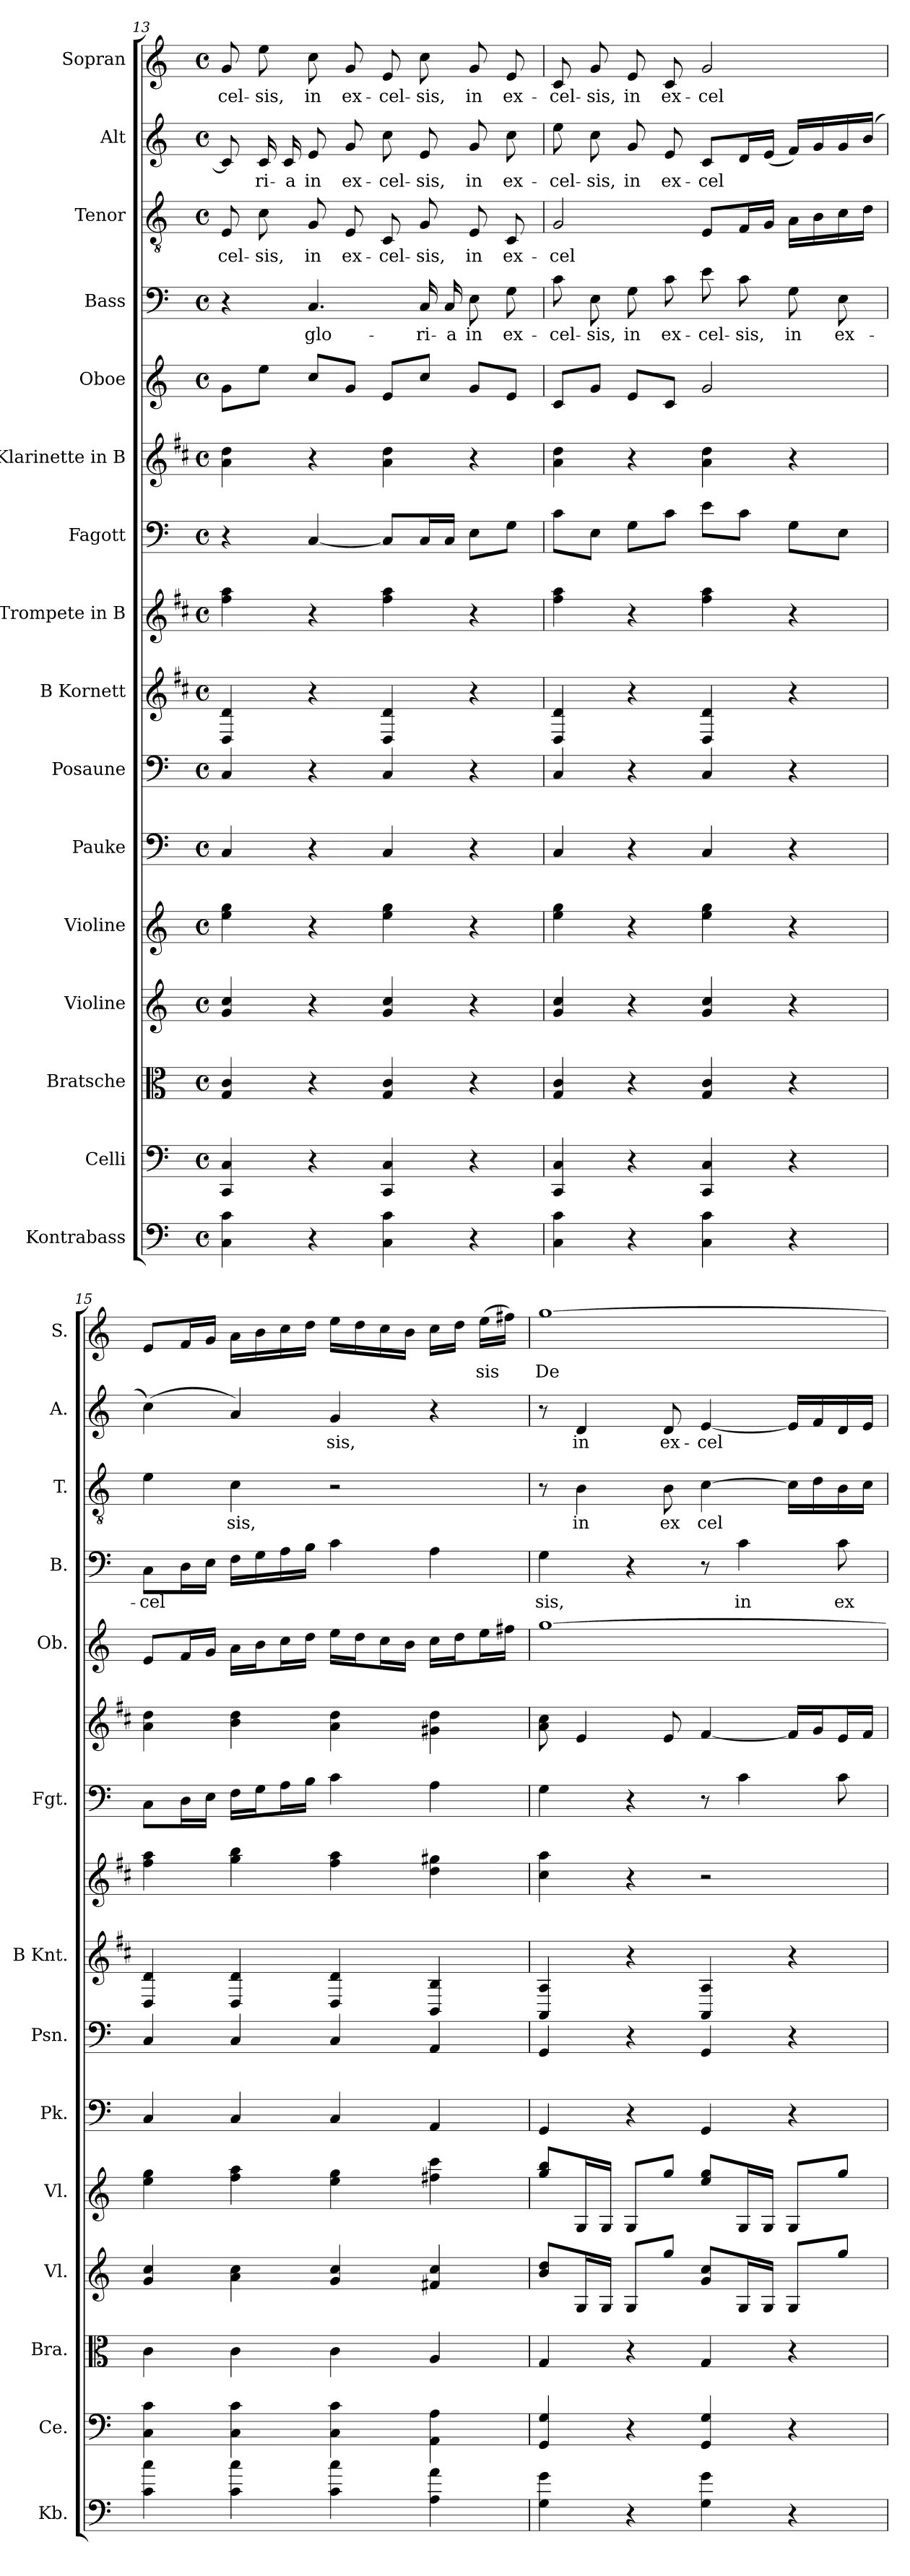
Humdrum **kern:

**kern	**kern	**kern	**kern	**kern	**kern	**kern	**kern	**kern	**kern	**kern	**kern	**kern	**text	**kern	**text	**kern	**text	**kern	**text
*part16	*part15	*part14	*part13	*part12	*part11	*part10	*part9	*part8	*part7	*part6	*part5	*part4	*part4	*part3	*part3	*part2	*part2	*part1	*part1
*staff16	*staff15	*staff14	*staff13	*staff12	*staff11	*staff10	*staff9	*staff8	*staff7	*staff6	*staff5	*staff4	*staff4	*staff3	*staff3	*staff2	*staff2	*staff1	*staff1
*I"Kontrabass	*I"Celli	*I"Bratsche	*I"Violine	*I"Violine	*I"Pauke	*I"Posaune	*I"B Kornett	*I"Trompete in B	*I"Fagott	*I"Klarinette in B	*I"Oboe	*I"Bass	*	*I"Tenor	*	*I"Alt	*	*I"Sopran	*
*I'Kb.	*I'Ce.	*I'Bra.	*I'Vl.	*I'Vl.	*I'Pk.	*I'Psn.	*I'B Knt.	*	*I'Fgt.	*	*I'Ob.	*I'B.	*	*I'T.	*	*I'A.	*	*I'S.	*
*clefF4	*clefF4	*clefC3	*clefG2	*clefG2	*clefF4	*clefF4	*clefG2	*clefG2	*clefF4	*clefG2	*clefG2	*clefF4	*	*clefGv2	*	*clefG2	*	*clefG2	*
*ITrd7c12	*	*	*	*	*	*	*ITrd1c2	*ITrd1c2	*	*ITrd1c2	*	*	*	*	*	*	*	*	*
*k[]	*k[]	*k[]	*k[]	*k[]	*k[]	*k[]	*k[]	*k[]	*k[]	*k[]	*k[]	*k[]	*	*k[]	*	*k[]	*	*k[]	*
*M4/4	*M4/4	*M4/4	*M4/4	*M4/4	*M4/4	*M4/4	*M4/4	*M4/4	*M4/4	*M4/4	*M4/4	*M4/4	*	*M4/4	*	*M4/4	*	*M4/4	*
*met(c)	*met(c)	*met(c)	*met(c)	*met(c)	*met(c)	*met(c)	*met(c)	*met(c)	*met(c)	*met(c)	*met(c)	*met(c)	*	*met(c)	*	*met(c)	*	*met(c)	*
=13	=13	=13	=13	=13	=13	=13	=13	=13	=13	=13	=13	=13	=13	=13	=13	=13	=13	=13	=13
!	!	!	!	!	!	!	!	!	!	!	!	!	!	!	!LO:LY:b	!	!LO:LY:b	!	!LO:LY:b
4CC\ 4C\	4CC/ 4C/	4G/ 4c/	4g/ 4cc/	4ee\ 4gg\	4C/	4C/	4C/ 4c/	4ee\ 4gg\	4r	4g\ 4cc\	8g\L	4r	.	8E/	cel-	8c/]	--	8g/	cel-
!	!	!	!	!	!	!	!	!	!	!	!	!	!	!	!LO:LY:b	!	!LO:LY:b	!	!LO:LY:b
.	.	.	.	.	.	.	.	.	.	.	8ee\J	.	.	8c\	-sis,	16c/	-ri-	8ee\	-sis,
!	!	!	!	!	!	!	!	!	!	!	!	!	!	!	!	!	!LO:LY:b	!	!
.	.	.	.	.	.	.	.	.	.	.	.	.	.	.	.	16c/	-a	.	.
!	!	!	!	!	!	!	!	!	!	!	!	!	!LO:LY:b	!	!LO:LY:b	!	!LO:LY:b	!	!LO:LY:b
4r	4r	4r	4r	4r	4r	4r	4r	4r	[4C/	4r	8cc/L	4.C/	glo-	8G/	in	8e/	in	8cc\	in
!	!	!	!	!	!	!	!	!	!	!	!	!	!	!	!LO:LY:b	!	!LO:LY:b	!	!LO:LY:b
.	.	.	.	.	.	.	.	.	.	.	8g/J	.	.	8E/	ex-	8g/	ex-	8g/	ex-
!	!	!	!	!	!	!	!	!	!	!	!	!	!	!	!LO:LY:b	!	!LO:LY:b	!	!LO:LY:b
4CC\ 4C\	4CC/ 4C/	4G/ 4c/	4g/ 4cc/	4ee\ 4gg\	4C/	4C/	4C/ 4c/	4ee\ 4gg\	8C/L]	4g\ 4cc\	8e/L	.	.	8C/	-cel-	8cc\	-cel-	8e/	-cel-
!	!	!	!	!	!	!	!	!	!	!	!	!	!LO:LY:b	!	!LO:LY:b	!	!LO:LY:b	!	!LO:LY:b
.	.	.	.	.	.	.	.	.	16C/L	.	8cc/J	16C/	-ri-	8G/	-sis,	8e/	-sis,	8cc\	-sis,
!	!	!	!	!	!	!	!	!	!	!	!	!	!LO:LY:b	!	!	!	!	!	!
.	.	.	.	.	.	.	.	.	16C/JJ	.	.	16C/	-a	.	.	.	.	.	.
!	!	!	!	!	!	!	!	!	!	!	!	!	!LO:LY:b	!	!LO:LY:b	!	!LO:LY:b	!	!LO:LY:b
4r	4r	4r	4r	4r	4r	4r	4r	4r	8E\L	4r	8g/L	8E\	in	8E/	in	8g/	in	8g/	in
!	!	!	!	!	!	!	!	!	!	!	!	!	!LO:LY:b	!	!LO:LY:b	!	!LO:LY:b	!	!LO:LY:b
.	.	.	.	.	.	.	.	.	8G\J	.	8e/J	8G\	ex-	8C/	ex-	8cc\	ex-	8e/	ex-
!!LO:LB:g=z
=14	=14	=14	=14	=14	=14	=14	=14	=14	=14	=14	=14	=14	=14	=14	=14	=14	=14	=14	=14
!	!	!	!	!	!	!	!	!	!	!	!	!	!LO:LY:b	!	!LO:LY:b	!	!LO:LY:b	!	!LO:LY:b
4CC\ 4C\	4CC/ 4C/	4G/ 4c/	4g/ 4cc/	4ee\ 4gg\	4C/	4C/	4C/ 4c/	4ee\ 4gg\	8c\L	4g\ 4cc\	8c/L	8c\	-cel-	2G/	-cel-	8ee\	-cel-	8c/	-cel-
!	!	!	!	!	!	!	!	!	!	!	!	!	!LO:LY:b	!	!	!	!LO:LY:b	!	!LO:LY:b
.	.	.	.	.	.	.	.	.	8E\J	.	8g/J	8E\	-sis,	.	.	8cc\	-sis,	8g/	-sis,
!	!	!	!	!	!	!	!	!	!	!	!	!	!LO:LY:b	!	!	!	!LO:LY:b	!	!LO:LY:b
4r	4r	4r	4r	4r	4r	4r	4r	4r	8G\L	4r	8e/L	8G\	in	.	.	8g/	in	8e/	in
!	!	!	!	!	!	!	!	!	!	!	!	!	!LO:LY:b	!	!	!	!LO:LY:b	!	!LO:LY:b
.	.	.	.	.	.	.	.	.	8c\J	.	8c/J	8c\	ex-	.	.	8e/	ex-	8c/	ex-
!	!	!	!	!	!	!	!	!	!	!	!	!	!LO:LY:b	!	!	!	!LO:LY:b	!	!LO:LY:b
4CC\ 4C\	4CC/ 4C/	4G/ 4c/	4g/ 4cc/	4ee\ 4gg\	4C/	4C/	4C/ 4c/	4ee\ 4gg\	8e\L	4g\ 4cc\	2g/	8e\	-cel-	8E/L	.	8c/L	-cel-	2g/	-cel-
!	!	!	!	!	!	!	!	!	!	!	!	!	!LO:LY:b	!	!	!	!	!	!
.	.	.	.	.	.	.	.	.	8c\J	.	.	8c\	-sis,	16F/L	.	16d/L	.	.	.
!	!	!	!	!	!	!	!	!	!	!	!	!	!	!	!LO:LY:b	!	!	!	!
.	.	.	.	.	.	.	.	.	.	.	.	.	.	16G/JJ	---	(<16e/JJ	.	.	.
!	!	!	!	!	!	!	!	!	!	!	!	!	!LO:LY:b	!	!	!	!	!	!
4r	4r	4r	4r	4r	4r	4r	4r	4r	8G\L	4r	.	8G\	in	16A\LL	.	16f/LL)	.	.	.
!	!	!	!	!	!	!	!	!	!	!	!	!	!	!	!	!	!LO:LY:b	!	!
.	.	.	.	.	.	.	.	.	.	.	.	.	.	16B\	.	16g/	---	.	.
!	!	!	!	!	!	!	!	!	!	!	!	!	!LO:LY:b	!	!	!	!	!	!
.	.	.	.	.	.	.	.	.	8E\J	.	.	8E\	ex-	16c\	.	16g/	.	.	.
.	.	.	.	.	.	.	.	.	.	.	.	.	.	16d\JJ	.	(<16b/JJ	.	.	.
=15	=15	=15	=15	=15	=15	=15	=15	=15	=15	=15	=15	=15	=15	=15	=15	=15	=15	=15	=15
!	!	!	!	!	!	!	!	!	!	!	!	!	!LO:LY:b	!	!LO:LY:b	!	!LO:LY:b	!	!
4C\ 4c\	4C\ 4c\	4c\	4g/ 4cc/	4ee\ 4gg\	4C/	4C/	4C/ 4c/	4ee\ 4gg\	8C\L	4g\ 4cc\	8e/L	8C\L	-cel-	4e\	---	(>4cc\)	---	8e/L	.
.	.	.	.	.	.	.	.	.	16D\L	.	16f/L	16D\L	.	.	.	.	.	16f/L	.
.	.	.	.	.	.	.	.	.	16E\JJ	.	16g/JJ	16E\JJ	.	.	.	.	.	16g/JJ	.
!	!	!	!	!	!	!	!	!	!	!	!	!	!	!	!LO:LY:b	!	!	!	!LO:LY:b
4C\ 4c\	4C\ 4c\	4c\	4a\ 4cc\	4ff\ 4aa\	4C/	4C/	4C/ 4c/	4ff\ 4aa\	16F\LL	4a\ 4cc\	16a\LL	16F\LL	.	4c\	-sis,	4a/)	.	16a\LL	---
.	.	.	.	.	.	.	.	.	16G\J	.	16b\J	16G\	.	.	.	.	.	16b\	.
.	.	.	.	.	.	.	.	.	16A\L	.	16cc\L	16A\	.	.	.	.	.	16cc\	.
.	.	.	.	.	.	.	.	.	16B\JJ	.	16dd\JJ	16B\JJ	.	.	.	.	.	16dd\JJ	.
!	!	!	!	!	!	!	!	!	!	!	!	!	!LO:LY:b	!	!	!	!LO:LY:b	!	!LO:LY:b
4C\ 4c\	4C\ 4c\	4c\	4g/ 4cc/	4ee\ 4gg\	4C/	4C/	4C/ 4c/	4ee\ 4gg\	4c\	4g\ 4cc\	16ee\LL	4c\	---	2r	.	4g/	-sis,	16ee\LL	---
.	.	.	.	.	.	.	.	.	.	.	16dd\J	.	.	.	.	.	.	16dd\	.
.	.	.	.	.	.	.	.	.	.	.	16cc\L	.	.	.	.	.	.	16cc\	.
.	.	.	.	.	.	.	.	.	.	.	16b\JJ	.	.	.	.	.	.	16b\JJ	.
4AA\ 4A\	4AA\ 4A\	4A/	4f#X/ 4cc/	4ff#X\ 4ccc\	4AA/	4AA/	4AA/ 4A/	4cc\ 4ff#X\	4A\	4f#X\ 4cc\	16cc\LL	4A\	.	.	.	4r	.	16cc\LL	.
.	.	.	.	.	.	.	.	.	.	.	16dd\J	.	.	.	.	.	.	16dd\JJ	.
!	!	!	!	!	!	!	!	!	!	!	!	!	!	!	!	!	!	!	!LO:LY:b
.	.	.	.	.	.	.	.	.	.	.	16ee\L	.	.	.	.	.	.	(>16ee\LL	sis
.	.	.	.	.	.	.	.	.	.	.	16ff#X\JJ	.	.	.	.	.	.	16ff#X\JJ)	.
=16	=16	=16	=16	=16	=16	=16	=16	=16	=16	=16	=16	=16	=16	=16	=16	=16	=16	=16	=16
!	!	!	!	!	!	!	!	!	!	!	!	!	!LO:LY:b	!	!	!	!	!	!LO:LY:b
4GG\ 4G\	4GG/ 4G/	4G/	8b/ 8dd/L	8gg/ 8bb/L	4GG/	4GG/	4GG/ 4G/	4b\ 4gg\	4G\	8g\ 8b\	[1gg	4G\	-sis,	8r	.	8r	.	[1gg	De--
!	!	!	!	!	!	!	!	!	!	!	!	!	!	!	!LO:LY:b	!	!LO:LY:b	!	!
.	.	.	16G/L	16G/L	.	.	.	.	.	4d/	.	.	.	4B\	in	4d/	in	.	.
.	.	.	16G/JJ	16G/JJ	.	.	.	.	.	.	.	.	.	.	.	.	.	.	.
4r	4r	4r	8G/L	8G/L	4r	4r	4r	4r	4r	.	.	4r	.	.	.	.	.	.	.
!	!	!	!	!	!	!	!	!	!	!	!	!	!	!	!LO:LY:b	!	!LO:LY:b	!	!
.	.	.	8gg/J	8gg/J	.	.	.	.	.	8d/	.	.	.	8B\	ex	8d/	ex-	.	.
!	!	!	!	!	!	!	!	!	!	!	!	!	!	!	!LO:LY:b	!	!LO:LY:b	!	!
4GG\ 4G\	4GG/ 4G/	4G/	8g/ 8cc/L	8ee/ 8gg/L	4GG/	4GG/	4GG/ 4G/	2r	8r	[4e/	.	8r	.	[4c\	cel-	[4e/	-cel-	.	.
!	!	!	!	!	!	!	!	!	!	!	!	!	!LO:LY:b	!	!	!	!	!	!
.	.	.	16G/L	16G/L	.	.	.	.	4c\	.	.	4c\	in	.	.	.	.	.	.
.	.	.	16G/JJ	16G/JJ	.	.	.	.	.	.	.	.	.	.	.	.	.	.	.
4r	4r	4r	8G/L	8G/L	4r	4r	4r	.	.	16e/LL]	.	.	.	16c\LL]	.	16e/LL]	.	.	.
.	.	.	.	.	.	.	.	.	.	16f/J	.	.	.	16d\	.	16f/	.	.	.
!	!	!	!	!	!	!	!	!	!	!	!	!	!LO:LY:b	!	!LO:LY:b	!	!LO:LY:b	!	!
.	.	.	8gg/J	8gg/J	.	.	.	.	8c\	16d/L	.	8c\	ex-	16B\	---	16d/	---	.	.
.	.	.	.	.	.	.	.	.	.	16e/JJ	.	.	.	16c\JJ	.	16e/JJ	.	.	.
=	=	=	=	=	=	=	=	=	=	=	=	=	=	=	=	=	=	=	=
*-	*-	*-	*-	*-	*-	*-	*-	*-	*-	*-	*-	*-	*-	*-	*-	*-	*-	*-	*-
